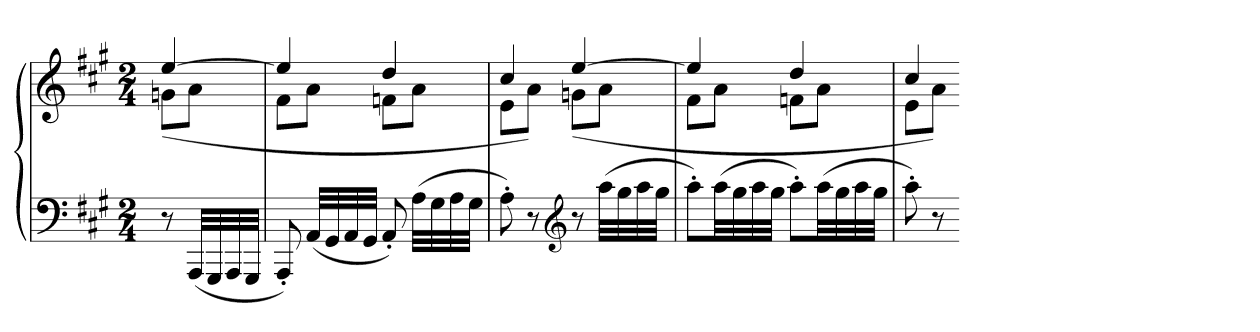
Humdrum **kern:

**kern	**kern
*part1	*part1
*staff2	*staff1
*clefF4	*clefG2
*k[f#c#g#]	*k[f#c#g#]
*A:	*A:
*M2/4	*M2/4
=	=
*	*^
8r	[4ee	(8gnL
(32AAALLL	.	8aJ
32GGG#	.	.
32AAA	.	.
32GGG#JJJ	.	.
=	=	=
8AAA')	4ee]	8f#L
(32AALLL	.	8aJ
32GG#	.	.
32AA	.	.
32GG#JJJ	.	.
8AA')	4dd	8fnL
(32ALLL	.	8aJ
32G#	.	.
32A	.	.
32G#JJJ	.	.
=	=	=
8A')	4cc#	8eL
8r	.	8aJ)
*clefG2	*	*
8r	[4ee	(8gnL
(32aaLLL	.	8aJ
32gg#	.	.
32aa	.	.
32gg#JJJ	.	.
=	=	=
8aa'L)	4ee]	8f#L
(32aaLL	.	8aJ
32gg#	.	.
32aa	.	.
32gg#JJJ	.	.
8aa'L)	4dd	8fnL
(32aaLL	.	8aJ
32gg#	.	.
32aa	.	.
32gg#JJJ	.	.
=	=	=
8aa')	4cc#	8eL
8r	.	8aJ)
*	*v	*v
=-	=-
*-	*-
